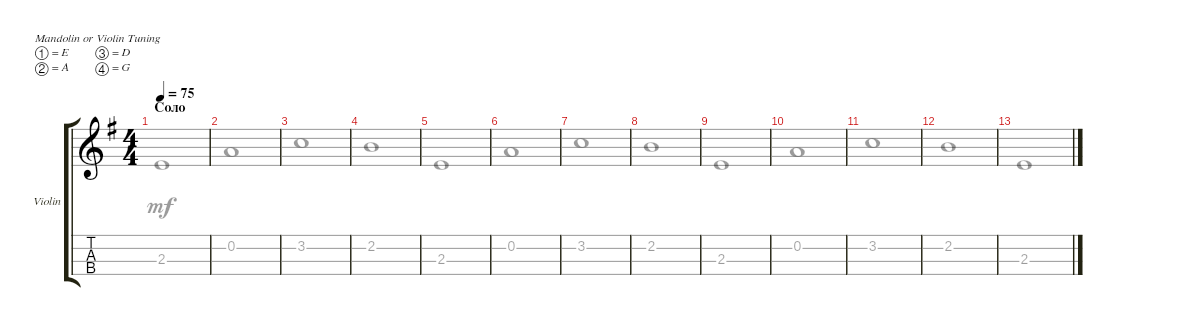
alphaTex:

\bracketExtendMode groupsimilarinstruments
\firstSystemTrackNameOrientation horizontal
\otherSystemsTrackNameOrientation horizontal
\track ("Violin" "Violin") {instrument violin}
\staff {score tabs}
\tuning (E5 A4 D4 G3)
\voice
\ts (4 4)
\section ("" "Соло")
\tempo 75
\clef g2
\ks eminor
|
|
|
|
|
|
|
|
|
|
|
|
|
|
|
\voice
\clef g2
\ks eminor
2.3.1{dy mf} |
0.2.1 |
3.2.1 |
2.2.1 |
2.3.1 |
0.2.1 |
3.2.1 |
2.2.1 |
2.3.1 |
0.2.1 |
3.2.1 |
2.2.1 |
2.3.1 |
|
|
